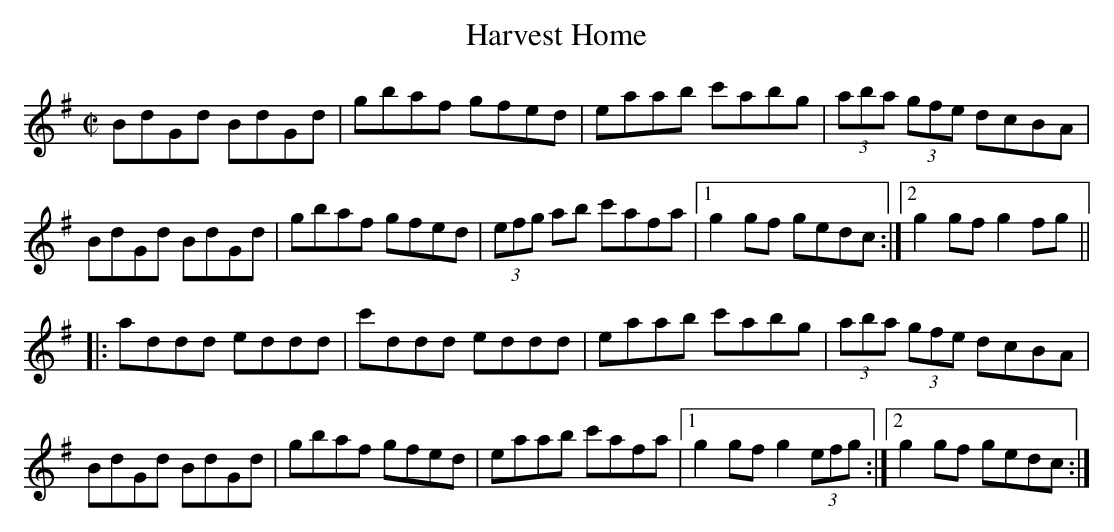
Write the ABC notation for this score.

X:1
T:Harvest Home
M:C|
L:1/8
K:G
BdGd BdGd | gbaf gfed  | eaab c'abg | (3aba (3gfe dcBA |
BdGd BdGd | gbaf gfed | (3efg ab c'afa |1 g2gf gedc :|2 g2gf g2fg ||
|: addd eddd | c'ddd eddd | eaab c'abg | (3aba (3gfe dcBA |
BdGd BdGd | gbaf gfed | eaab c'afa |1 g2gf g2 (3efg :|2 g2gf gedc :|
